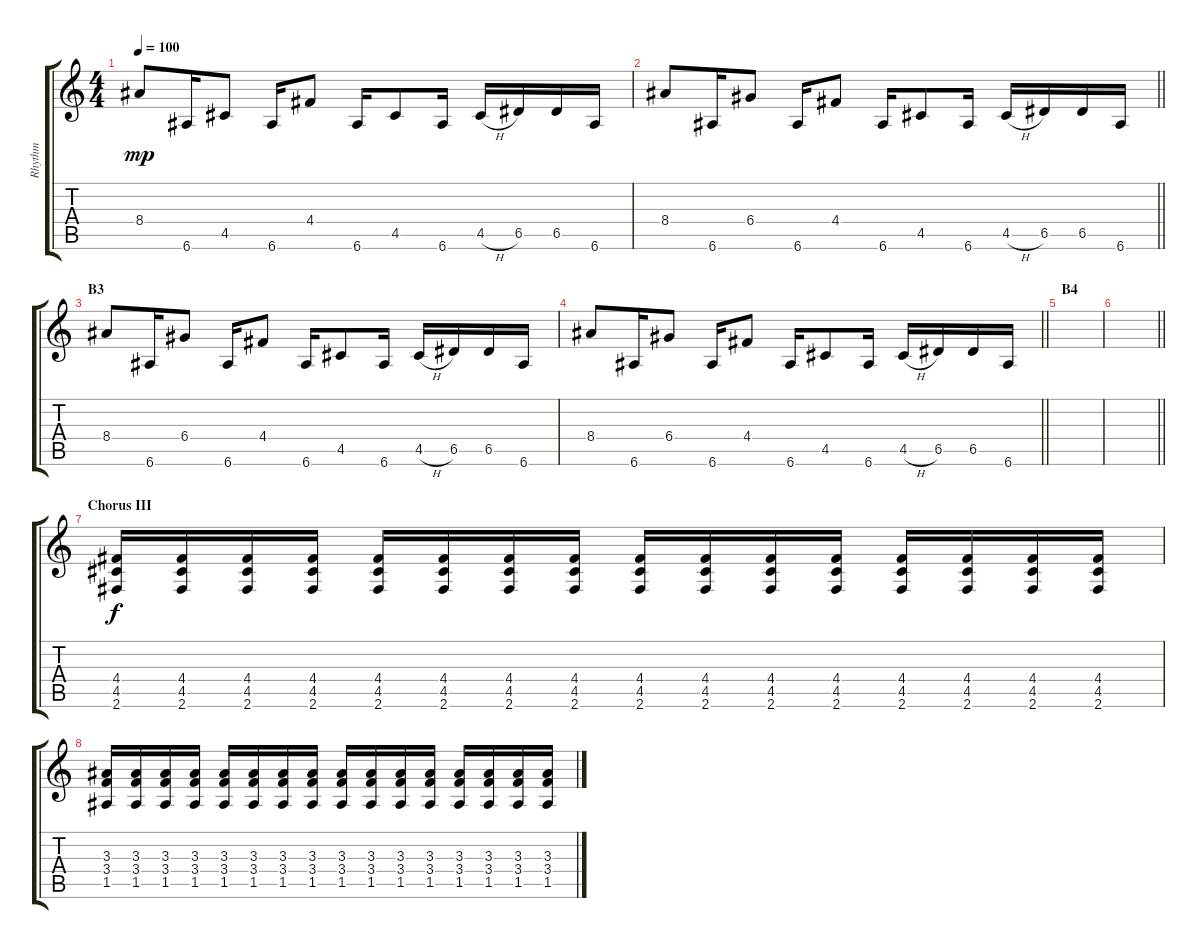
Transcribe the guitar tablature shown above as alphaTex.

\track ("Rhythm" "Rhythm") {instrument overdrivenguitar}
\staff {score tabs}
\tuning (E4 B3 G3 D3 A2 E2) {hide}
\ts (4 4)
\tempo 100
\clef g2
\ks c
8.4.8{dy mp} 6.6.16 4.5.8 6.6.16 4.4.8 6.6.16 4.5.8 6.6.16 4.5{h}.16 6.5.16 6.5.16 6.6.16 |
\barLineRight lightlight
8.4.8 6.6.16 6.4.8 6.6.16 4.4.8 6.6.16 4.5.8 6.6.16 4.5{h}.16 6.5.16 6.5.16 6.6.16 |
\section ("" "B3")
8.4.8 6.6.16 6.4.8 6.6.16 4.4.8 6.6.16 4.5.8 6.6.16 4.5{h}.16 6.5.16 6.5.16 6.6.16 |
\barLineRight lightlight
8.4.8 6.6.16 6.4.8 6.6.16 4.4.8 6.6.16 4.5.8 6.6.16 4.5{h}.16 6.5.16 6.5.16 6.6.16 |
\section ("" "B4")
|
\barLineRight lightlight
|
\section ("" "Chorus III")
(4.4 4.5 2.6).16{dy f} (4.4 4.5 2.6).16 (4.4 4.5 2.6).16 (4.4 4.5 2.6).16 (4.4 4.5 2.6).16 (4.4 4.5 2.6).16 (4.4 4.5 2.6).16 (4.4 4.5 2.6).16 (4.4 4.5 2.6).16 (4.4 4.5 2.6).16 (4.4 4.5 2.6).16 (4.4 4.5 2.6).16 (4.4 4.5 2.6).16 (4.4 4.5 2.6).16 (4.4 4.5 2.6).16 (4.4 4.5 2.6).16 |
(3.3 3.4 1.5).16 (3.3 3.4 1.5).16 (3.3 3.4 1.5).16 (3.3 3.4 1.5).16 (3.3 3.4 1.5).16 (3.3 3.4 1.5).16 (3.3 3.4 1.5).16 (3.3 3.4 1.5).16 (3.3 3.4 1.5).16 (3.3 3.4 1.5).16 (3.3 3.4 1.5).16 (3.3 3.4 1.5).16 (3.3 3.4 1.5).16 (3.3 3.4 1.5).16 (3.3 3.4 1.5).16 (3.3 3.4 1.5).16
